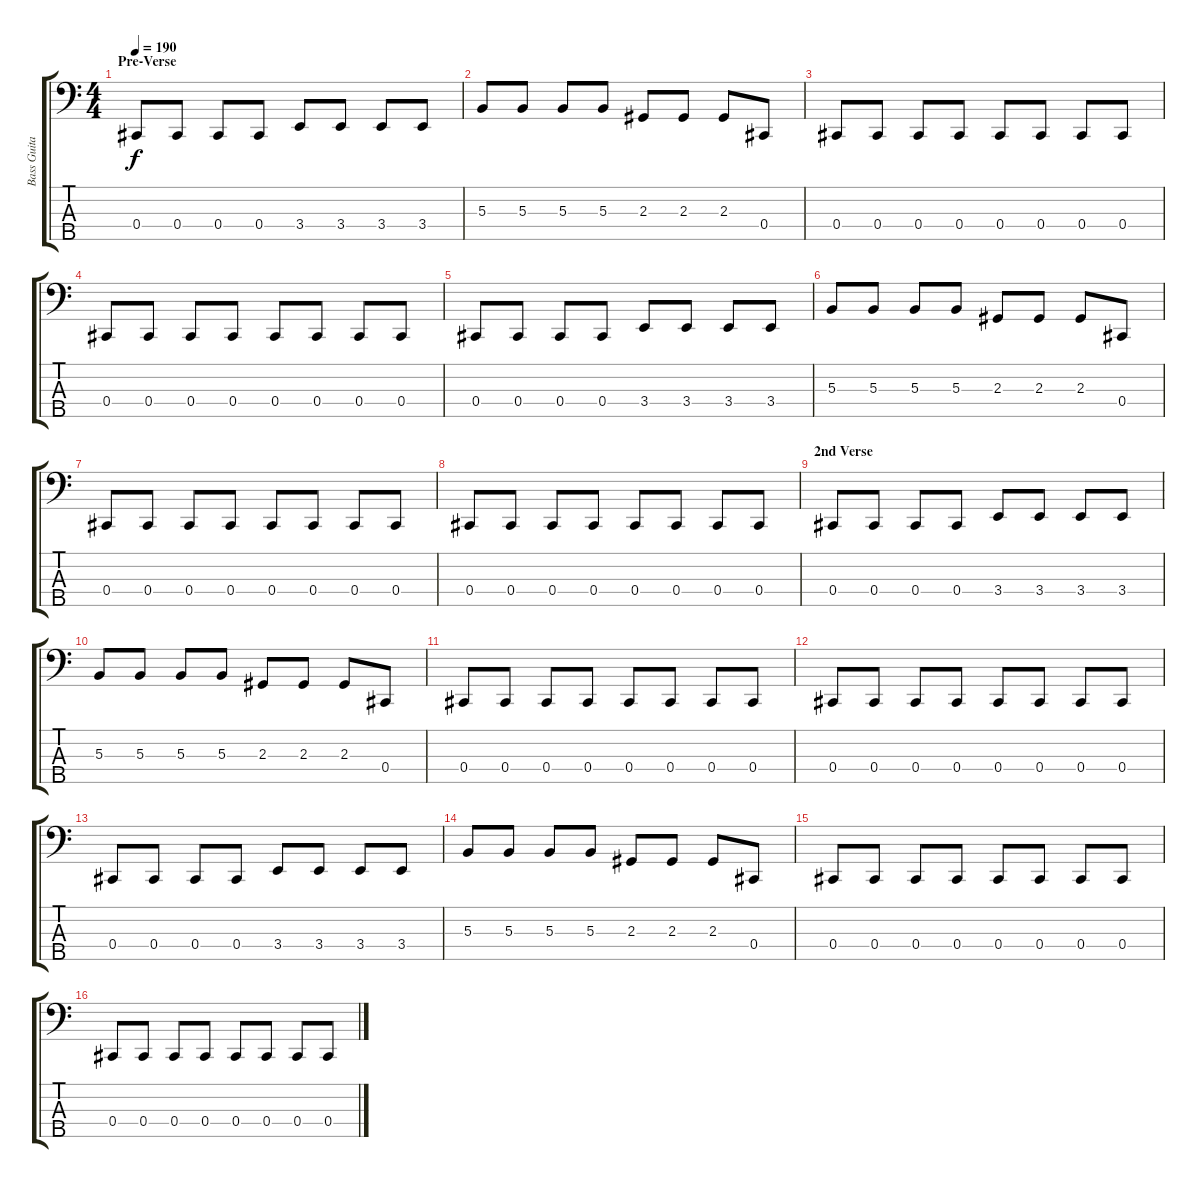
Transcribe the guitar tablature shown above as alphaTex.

\track ("Bass Guitar (Bass)" "Bass Guita") {instrument electricbassfinger}
\staff {score tabs}
\tuning (E2 B1 Gb1 Db1 Ab0) {hide}
\ts (4 4)
\section ("" "Pre-Verse")
\tempo 190
\clef f4
\ks c
0.4.8{dy f} 0.4.8 0.4.8 0.4.8 3.4.8 3.4.8 3.4.8 3.4.8 |
5.3.8 5.3.8 5.3.8 5.3.8 2.3.8 2.3.8 2.3.8 0.4.8 |
0.4.8 0.4.8 0.4.8 0.4.8 0.4.8 0.4.8 0.4.8 0.4.8 |
0.4.8 0.4.8 0.4.8 0.4.8 0.4.8 0.4.8 0.4.8 0.4.8 |
0.4.8 0.4.8 0.4.8 0.4.8 3.4.8 3.4.8 3.4.8 3.4.8 |
5.3.8 5.3.8 5.3.8 5.3.8 2.3.8 2.3.8 2.3.8 0.4.8 |
0.4.8 0.4.8 0.4.8 0.4.8 0.4.8 0.4.8 0.4.8 0.4.8 |
0.4.8 0.4.8 0.4.8 0.4.8 0.4.8 0.4.8 0.4.8 0.4.8 |
\section ("" "2nd Verse")
0.4.8 0.4.8 0.4.8 0.4.8 3.4.8 3.4.8 3.4.8 3.4.8 |
5.3.8 5.3.8 5.3.8 5.3.8 2.3.8 2.3.8 2.3.8 0.4.8 |
0.4.8 0.4.8 0.4.8 0.4.8 0.4.8 0.4.8 0.4.8 0.4.8 |
0.4.8 0.4.8 0.4.8 0.4.8 0.4.8 0.4.8 0.4.8 0.4.8 |
0.4.8 0.4.8 0.4.8 0.4.8 3.4.8 3.4.8 3.4.8 3.4.8 |
5.3.8 5.3.8 5.3.8 5.3.8 2.3.8 2.3.8 2.3.8 0.4.8 |
0.4.8 0.4.8 0.4.8 0.4.8 0.4.8 0.4.8 0.4.8 0.4.8 |
0.4.8 0.4.8 0.4.8 0.4.8 0.4.8 0.4.8 0.4.8 0.4.8
